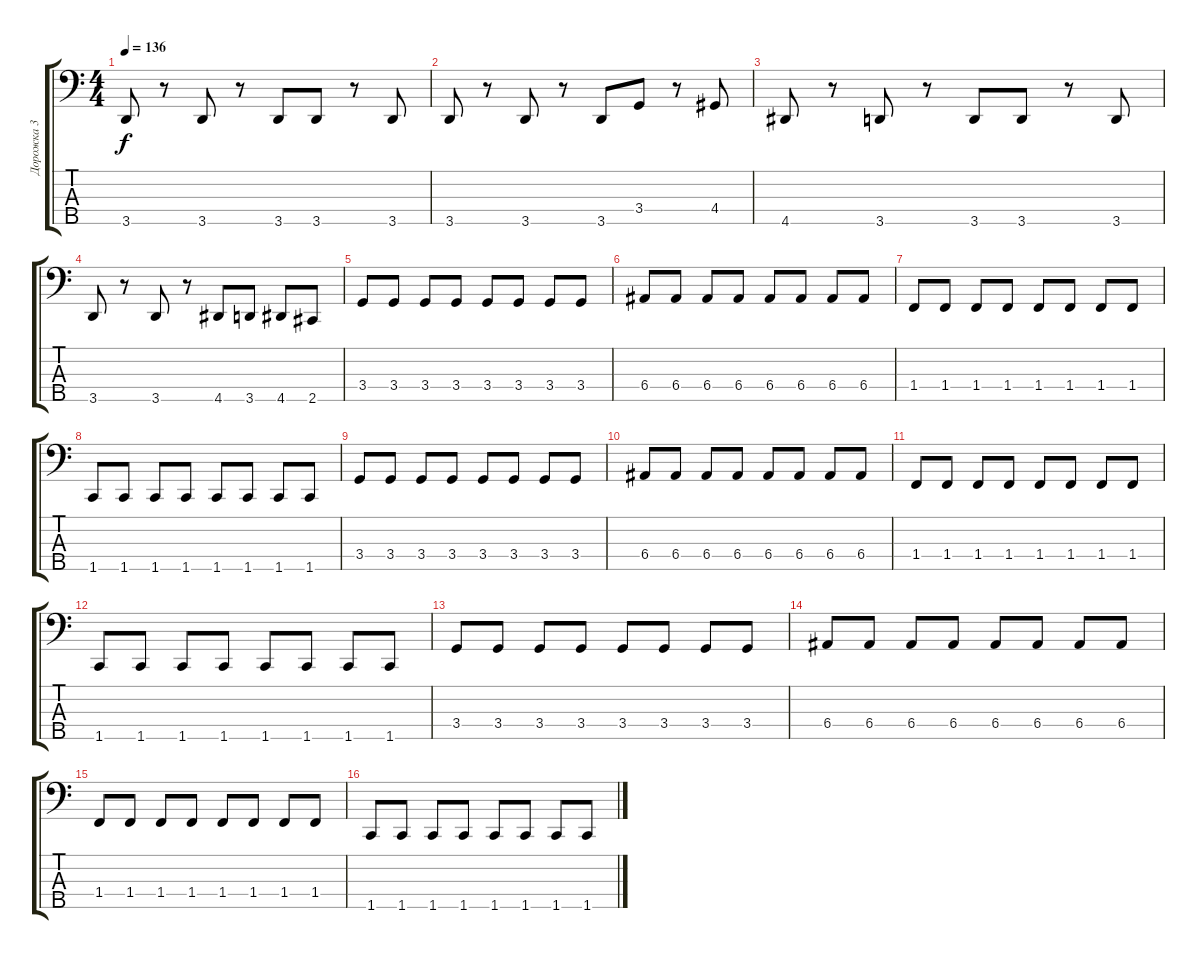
\track ("Дорожка 3" "Дорожка 3") {instrument electricbassfinger}
\staff {score tabs}
\tuning (G2 D2 A1 E1 B0) {hide}
\ts (4 4)
\tempo 136
\clef f4
\ks c
3.5.8{dy f} r.8 3.5.8 r.8 3.5.8 3.5.8 r.8 3.5.8 |
3.5.8 r.8 3.5.8 r.8 3.5.8 3.4.8 r.8 4.4.8 |
4.5.8 r.8 3.5.8 r.8 3.5.8 3.5.8 r.8 3.5.8 |
3.5.8 r.8 3.5.8 r.8 4.5.8 3.5.8 4.5.8 2.5.8 |
3.4.8 3.4.8 3.4.8 3.4.8 3.4.8 3.4.8 3.4.8 3.4.8 |
6.4.8 6.4.8 6.4.8 6.4.8 6.4.8 6.4.8 6.4.8 6.4.8 |
1.4.8 1.4.8 1.4.8 1.4.8 1.4.8 1.4.8 1.4.8 1.4.8 |
1.5.8 1.5.8 1.5.8 1.5.8 1.5.8 1.5.8 1.5.8 1.5.8 |
3.4.8 3.4.8 3.4.8 3.4.8 3.4.8 3.4.8 3.4.8 3.4.8 |
6.4.8 6.4.8 6.4.8 6.4.8 6.4.8 6.4.8 6.4.8 6.4.8 |
1.4.8 1.4.8 1.4.8 1.4.8 1.4.8 1.4.8 1.4.8 1.4.8 |
1.5.8 1.5.8 1.5.8 1.5.8 1.5.8 1.5.8 1.5.8 1.5.8 |
3.4.8 3.4.8 3.4.8 3.4.8 3.4.8 3.4.8 3.4.8 3.4.8 |
6.4.8 6.4.8 6.4.8 6.4.8 6.4.8 6.4.8 6.4.8 6.4.8 |
1.4.8 1.4.8 1.4.8 1.4.8 1.4.8 1.4.8 1.4.8 1.4.8 |
1.5.8 1.5.8 1.5.8 1.5.8 1.5.8 1.5.8 1.5.8 1.5.8
